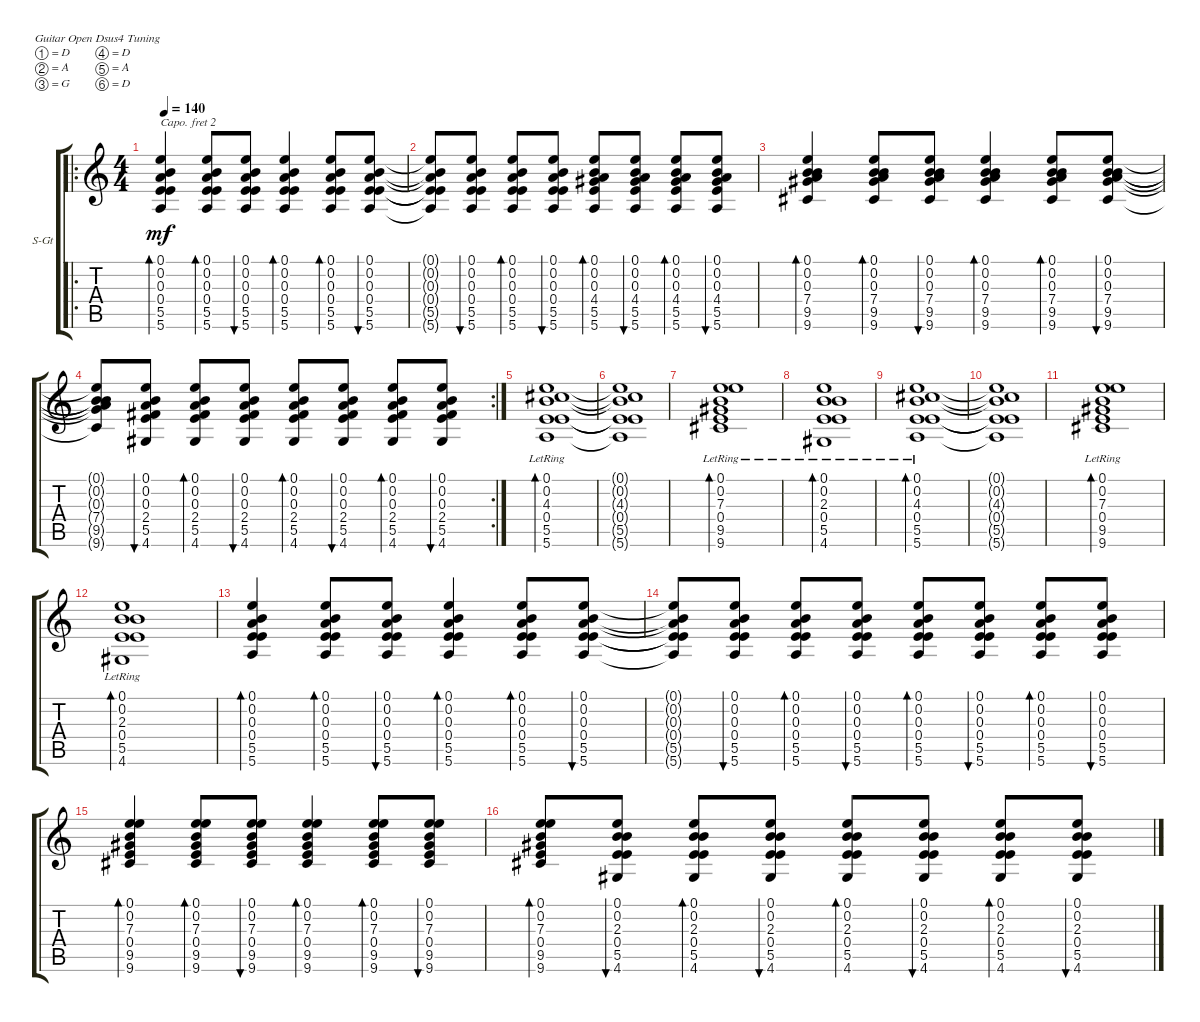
\defaultSystemsLayout 4
\bracketExtendMode groupsimilarinstruments
\firstSystemTrackNameOrientation horizontal
\otherSystemsTrackNameOrientation horizontal
\track ("Steel Guitar" "S-Gt") {instrument acousticguitarsteel}
\staff {score tabs}
\capo 2
\tuning (D4 A3 G3 D3 A2 D2)
\ro
\ts (4 4)
\tempo 140
\clef g2
\ks c
(5.6 5.5 0.4 0.3 0.2 0.1).4{bd 30 dy mf instrument acousticguitarsteel} (5.6 5.5 0.4 0.3 0.2 0.1).8{bd 30} (0.1 0.2 0.3 0.4 5.5 5.6).8{bu 30} (5.6 5.5 0.4 0.3 0.2 0.1).4{bd 30} (5.6 5.5 0.4 0.3 0.2 0.1).8{bd 30} (0.1 0.2 0.3 0.4 5.5 5.6).8{bu 30} |
(5.6{t} 5.5{t} 0.4{t} 0.3{t} 0.2{t} 0.1{t}).8 (0.1 0.2 0.3 0.4 5.5 5.6).8{bu 30} (5.5 5.6 0.4 0.3 0.2 0.1).8{bd 30} (0.1 0.2 0.3 0.4 5.5 5.6).8{bu 30} (5.6 5.5 4.4 0.3 0.2 0.1).8{bd 30} (5.6 5.5 4.4 0.3 0.2 0.1).8{bu 30} (0.1 0.2 0.3 4.4 5.5 5.6).8{bd 30} (5.6 5.5 4.4 0.3 0.2 0.1).8{bu 30} |
(9.6 9.5 7.4 0.3 0.2 0.1).4{bd 30} (9.6 9.5 7.4 0.3 0.2 0.1).8{bd 30} (0.1 0.2 0.3 7.4 9.5 9.6).8{bu 30} (9.6 9.5 7.4 0.3 0.2 0.1).4{bd 30} (9.6 9.5 7.4 0.3 0.2 0.1).8{bd 30} (0.1 0.2 0.3 7.4 9.5 9.6).8{bu 30} |
\rc 2
(9.6{t} 9.5{t} 7.4{t} 0.3{t} 0.2{t} 0.1{t}).8 (0.1 0.2 0.3 2.4 5.5 4.6).8{bu 30} (5.5 4.6 2.4 0.3 0.2 0.1).8{bd 30} (0.1 0.2 0.3 2.4 5.5 4.6).8{bu 30} (4.6 5.5 2.4 0.3 0.2 0.1).8{bd 30} (4.6 5.5 2.4 0.3 0.2 0.1).8{bu 30} (0.1 0.2 0.3 2.4 5.5 4.6).8{bd 30} (4.6 5.5 2.4 0.3 0.2 0.1).8{bu 30} |
(5.6 5.5{lr} 0.4 4.3 0.2 0.1).1{bd 30} |
(5.6{t} 5.5{t} 0.4{t} 4.3{t} 0.2{t} 0.1{t}).1 |
(9.6{lr} 9.5 0.4 7.3 0.2 0.1).1{bd 30} |
(4.6{lr} 5.5 0.4 2.3 0.2 0.1).1{bd 30} |
(5.6 5.5{lr} 0.4 4.3 0.2 0.1).1{bd 30} |
(5.6{t} 5.5{t} 0.4{t} 4.3{t} 0.2{t} 0.1{t}).1 |
(9.6{lr} 9.5 0.4 7.3 0.2 0.1).1{bd 30} |
(4.6{lr} 5.5 0.4 2.3 0.2 0.1).1{bd 30} |
(5.6 5.5 0.4 0.3 0.2 0.1).4{bd 30} (5.6 5.5 0.4 0.3 0.2 0.1).8{bd 30} (0.1 0.2 0.3 0.4 5.5 5.6).8{bu 30} (5.6 5.5 0.4 0.3 0.2 0.1).4{bd 30} (5.6 5.5 0.4 0.3 0.2 0.1).8{bd 30} (0.1 0.2 0.3 0.4 5.5 5.6).8{bu 30} |
(5.6{t} 5.5{t} 0.4{t} 0.3{t} 0.2{t} 0.1{t}).8 (0.1 0.2 0.3 0.4 5.5 5.6).8{bu 30} (5.5 5.6 0.4 0.3 0.2 0.1).8{bd 30} (0.1 0.2 0.3 0.4 5.5 5.6).8{bu 30} (5.6 5.5 0.4 0.3 0.2 0.1).8{bd 30} (5.6 5.5 0.4 0.3 0.2 0.1).8{bu 30} (0.1 0.2 0.3 0.4 5.5 5.6).8{bd 30} (5.6 5.5 0.4 0.3 0.2 0.1).8{bu 30} |
(9.6 9.5 7.3 0.2 0.1 0.4).4{bd 30} (9.6 9.5 0.4 7.3 0.2 0.1).8{bd 30} (0.1 0.2 7.3 0.4 9.5 9.6).8{bu 30} (9.6 9.5 0.4 7.3 0.2 0.1).4{bd 30} (9.6 9.5 0.4 7.3 0.2 0.1).8{bd 30} (0.1 0.2 7.3 0.4 9.5 9.6).8{bu 30} |
(9.6 9.5 0.4 7.3 0.2 0.1).8{bd 30} (0.1 0.2 2.3 0.4 5.5 4.6).8{bu 30} (5.5 4.6 0.4 2.3 0.2 0.1).8{bd 30} (0.1 0.2 2.3 0.4 5.5 4.6).8{bu 30} (4.6 5.5 0.4 2.3 0.2 0.1).8{bd 30} (4.6 5.5 0.4 2.3 0.2 0.1).8{bu 30} (0.1 0.2 2.3 0.4 5.5 4.6).8{bd 30} (4.6 5.5 0.4 2.3 0.2 0.1).8{bu 30}
